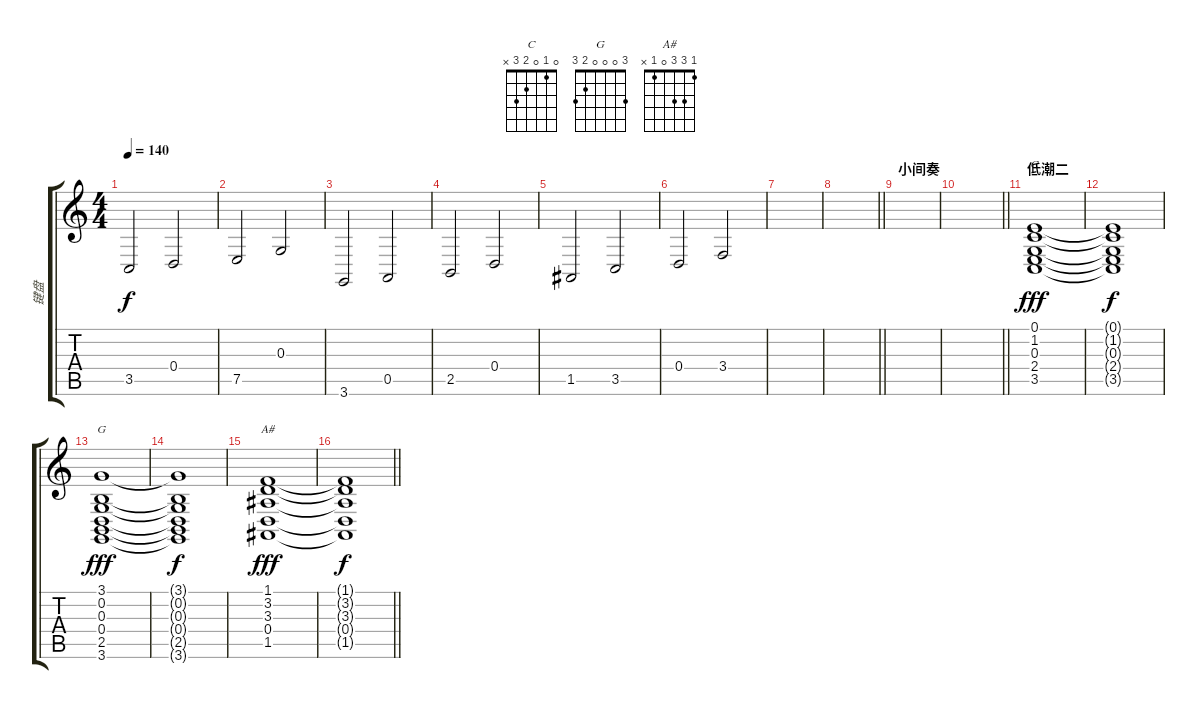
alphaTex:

\track ("键盘" "键盘") {instrument tremolostrings}
\staff {score tabs}
\tuning (E4 B3 G3 D3 A2 E2) {hide}
\chord ("C" 0 1 0 2 3 x)
\chord ("G" 3 0 0 0 2 3)
\chord ("A#" 1 3 3 0 1 x)
\ts (4 4)
\tempo 140
\clef g2
\ks c
3.5.2{dy f} 0.4.2 |
7.5.2 0.3.2 |
3.6.2 0.5.2 |
2.5.2 0.4.2 |
1.5.2 3.5.2 |
0.4.2 3.4.2 |
|
\barLineRight lightlight
|
\section ("" "小间奏")
|
\barLineRight lightlight
|
\section ("" "低潮二")
(0.1 1.2 0.3 2.4 3.5).1{ch "C" dy fff volume 8} |
(0.1{t} 1.2{t} 0.3{t} 2.4{t} 3.5{t}).1{dy f} |
(3.1 0.2 0.3 0.4 2.5 3.6).1{ch "G" dy fff} |
(3.1{t} 0.2{t} 0.3{t} 0.4{t} 2.5{t} 3.6{t}).1{dy f} |
(1.1 3.2 3.3 0.4 1.5).1{ch "A#" dy fff} |
\barLineRight lightlight
(1.1{t} 3.2{t} 3.3{t} 0.4{t} 1.5{t}).1{dy f}
